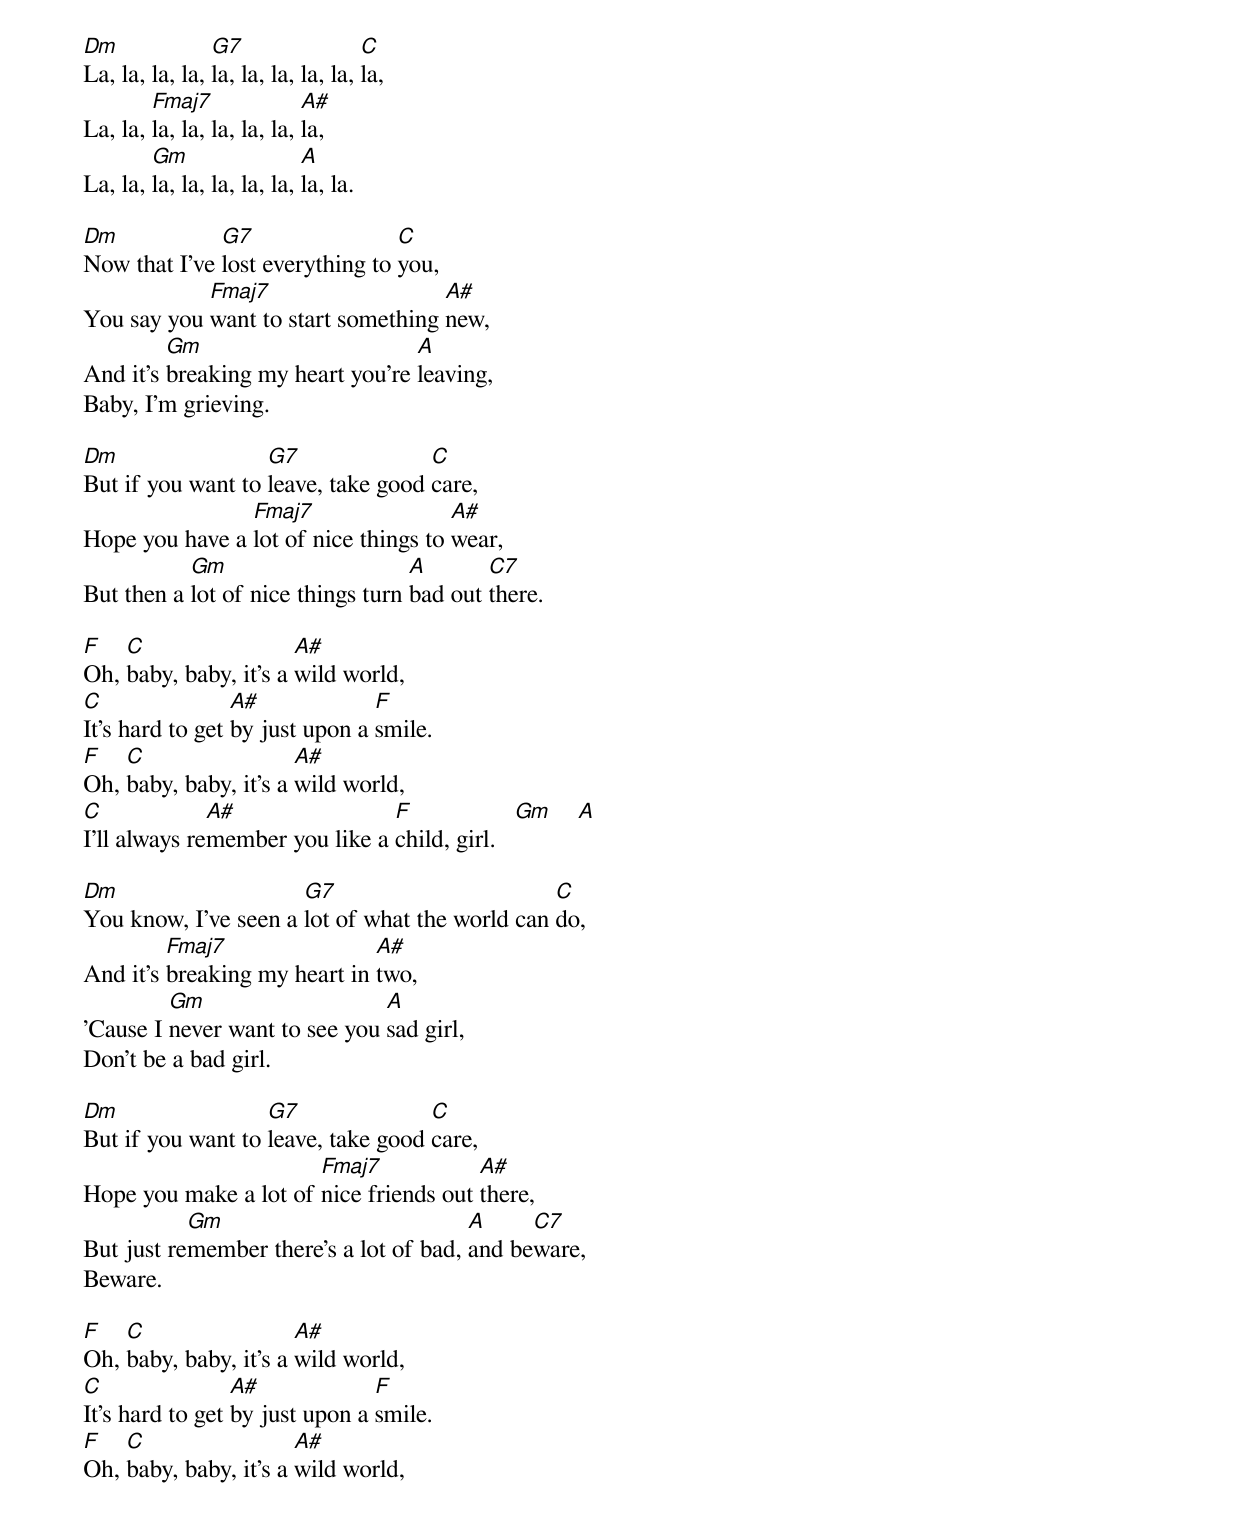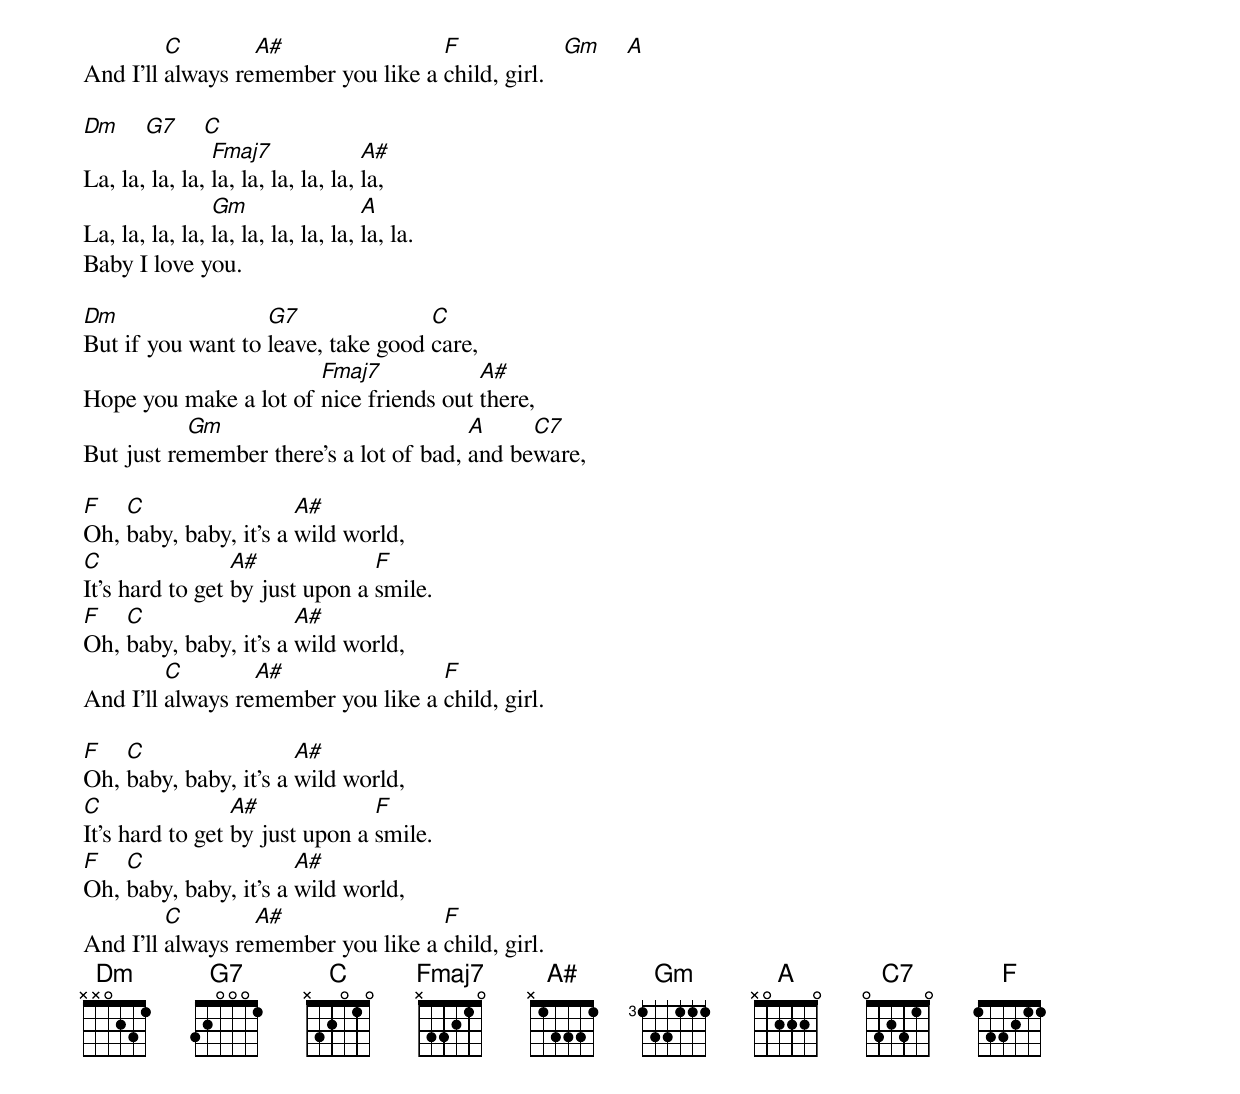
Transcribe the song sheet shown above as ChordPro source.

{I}
[Dm]La, la, la, la, [G7]la, la, la, la, la, [C]la,
La, la, [Fmaj7]la, la, la, la, la, [A#]la,
La, la, [Gm]la, la, la, la, la, [A]la, la.

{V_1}
[Dm]Now that I've [G7]lost everything to [C]you,
You say you [Fmaj7]want to start something [A#]new,
And it's [Gm]breaking my heart you're [A]leaving,
Baby, I'm grieving.

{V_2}
[Dm]But if you want to [G7]leave, take good [C]care,
Hope you have a [Fmaj7]lot of nice things to [A#]wear,
But then a [Gm]lot of nice things turn [A]bad out [C7]there.

{C}
[F]Oh, [C]baby, baby, it's a [A#]wild world,
[C]It's hard to get [A#]by just upon a [F]smile.
[F]Oh, [C]baby, baby, it's a [A#]wild world,
[C]I'll always re[A#]member you like a [F]child, girl.   [Gm]    [A]

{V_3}
[Dm]You know, I've seen a [G7]lot of what the world can [C]do,
And it's [Fmaj7]breaking my heart in [A#]two,
'Cause I [Gm]never want to see you [A]sad girl,
Don't be a bad girl.

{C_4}
[Dm]But if you want to [G7]leave, take good [C]care,
Hope you make a lot of [Fmaj7]nice friends out [A#]there,
But just re[Gm]member there's a lot of bad, [A]and be[C7]ware,
Beware.

{C}
[F]Oh, [C]baby, baby, it's a [A#]wild world,
[C]It's hard to get [A#]by just upon a [F]smile.
[F]Oh, [C]baby, baby, it's a [A#]wild world,
And I'll [C]always re[A#]member you like a [F]child, girl.   [Gm]    [A]

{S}
[Dm]    [G7]    [C]
La, la, la, la, [Fmaj7]la, la, la, la, la, [A#]la,
La, la, la, la, [Gm]la, la, la, la, la, [A]la, la.
Baby I love you.

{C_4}
[Dm]But if you want to [G7]leave, take good [C]care,
Hope you make a lot of [Fmaj7]nice friends out [A#]there,
But just re[Gm]member there's a lot of bad, [A]and be[C7]ware,

{C}
[F]Oh, [C]baby, baby, it's a [A#]wild world,
[C]It's hard to get [A#]by just upon a [F]smile.
[F]Oh, [C]baby, baby, it's a [A#]wild world,
And I'll [C]always re[A#]member you like a [F]child, girl.

{C}
[F]Oh, [C]baby, baby, it's a [A#]wild world,
[C]It's hard to get [A#]by just upon a [F]smile.
[F]Oh, [C]baby, baby, it's a [A#]wild world,
And I'll [C]always re[A#]member you like a [F]child, girl.
